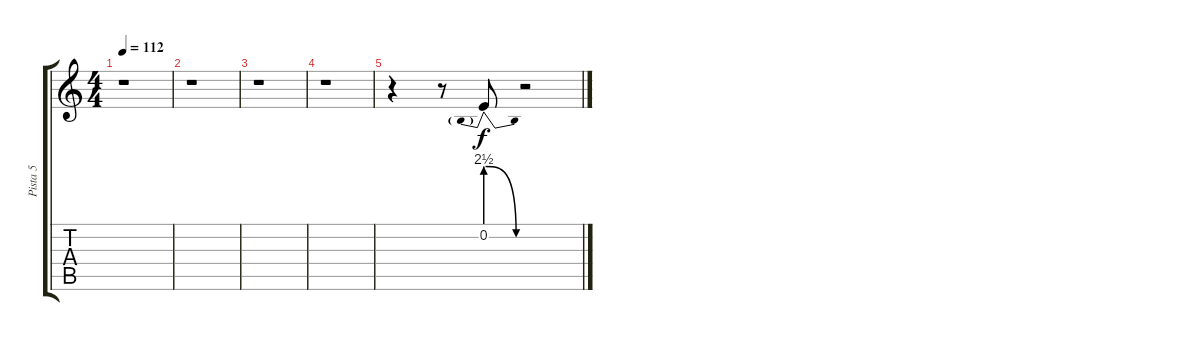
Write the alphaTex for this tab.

\track ("Pista 5" "Pista 5") {instrument lead2sawtooth}
\staff {score tabs}
\tuning (E4 B3 G3 D3 A2 E2) {hide}
\ts (4 4)
\tempo 112
\clef g2
\ks c
r.1{dy f} |
r.1 |
r.1 |
r.1 |
r.4 r.8 0.2{be (prebendrelease 0 10 60 0)}.8 r.2
